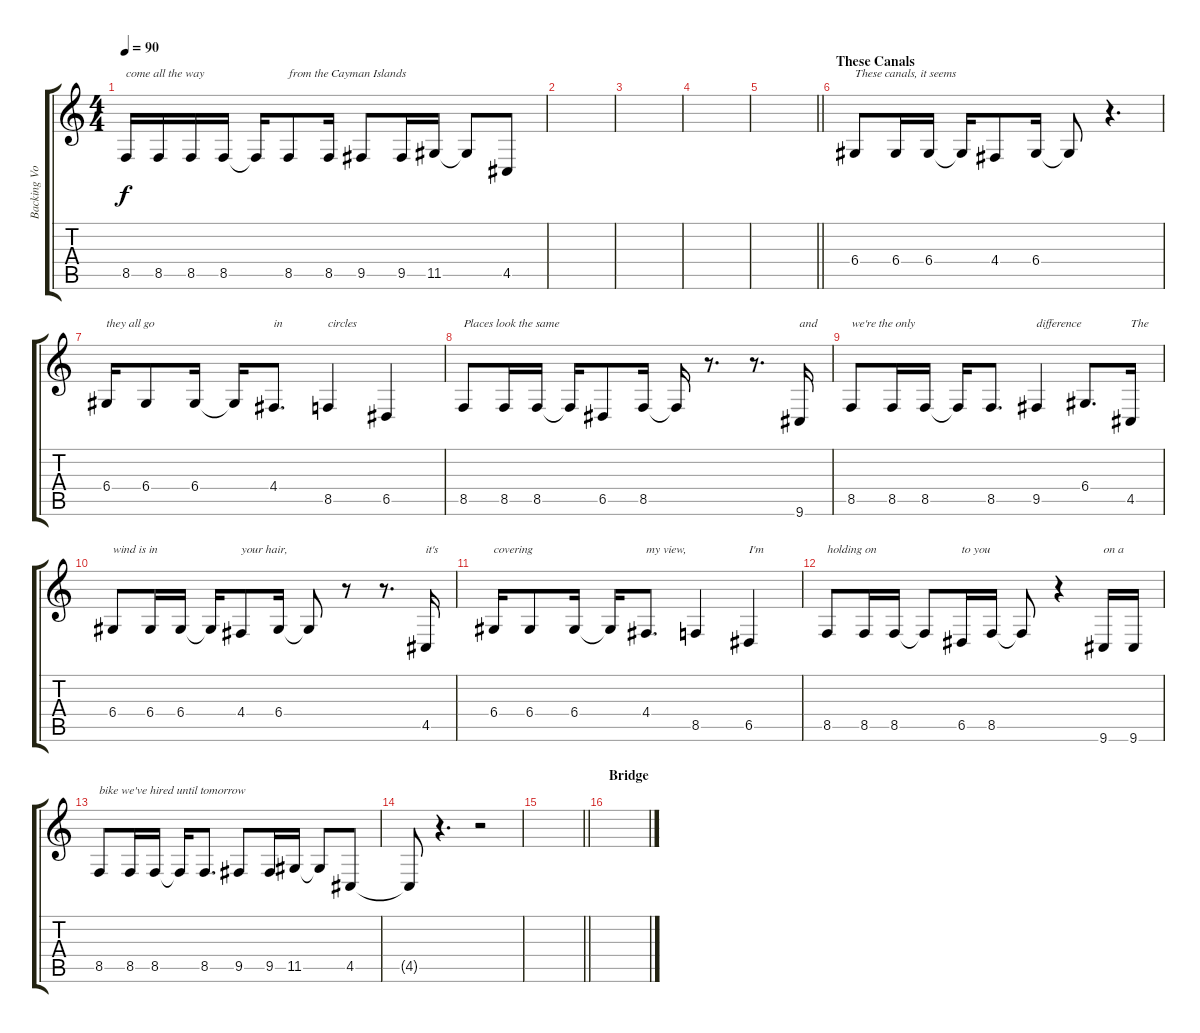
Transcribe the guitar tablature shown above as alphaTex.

\track ("Backing Vocals (Erlend)" "Backing Vo") {instrument piccolo}
\staff {score tabs}
\tuning (E4 B3 G3 D3 A2 E2) {hide}
\ts (4 4)
\tempo 90
\clef g2
\ks c
8.5.16{txt "come all the way" dy f} 8.5.16 8.5.16 8.5.16 8.5{t}.16 8.5.8{txt "from the Cayman Islands"} 8.5.16 9.5.8 9.5.16 11.5.16 11.5{t}.8 4.5.8 |
|
|
|
\barLineRight lightlight
|
\section ("" "These Canals")
6.4.8{txt "These canals, it seems"} 6.4.16 6.4.16 6.4{t}.16 4.4.8 6.4.16 6.4{t}.8 r.4{d} |
6.4.16{txt "they all go"} 6.4.8 6.4.16 6.4{t}.16 4.4.8{d txt "in"} 8.5.4{txt "circles"} 6.5.4 |
8.5.8{txt "Places look the same"} 8.5.16 8.5.16 8.5{t}.16 6.5.8 8.5.16 8.5{t}.16 r.8{d} r.8{d} 9.6.16{txt "and"} |
8.5.8{txt "we're the only"} 8.5.16 8.5.16 8.5{t}.16 8.5.8{d} 9.5.4{txt "difference"} 6.4.8{d} 4.5.16{txt "The"} |
6.4.8{txt "wind is in"} 6.4.16 6.4.16 6.4{t}.16 4.4.8{txt "your hair,"} 6.4.16 6.4{t}.8 r.8 r.8{d} 4.5.16{txt "it's"} |
6.4.16{txt "covering"} 6.4.8 6.4.16 6.4{t}.16 4.4.8{d txt "my view,"} 8.5.4 6.5.4{txt "I'm"} |
8.5.8{txt "holding on"} 8.5.16 8.5.16 8.5{t}.8 6.5.16{txt "to you"} 8.5.16 8.5{t}.8 r.4 9.6.16{txt "on a"} 9.6.16 |
8.5.8{txt "bike we've hired until tomorrow"} 8.5.16 8.5.16 8.5{t}.16 8.5.8{d} 9.5.8 9.5.16 11.5.16 11.5{t}.8 4.5.8 |
4.5{t}.8 r.4{d} r.2 |
\barLineRight lightlight
|
\section ("" "Bridge")
